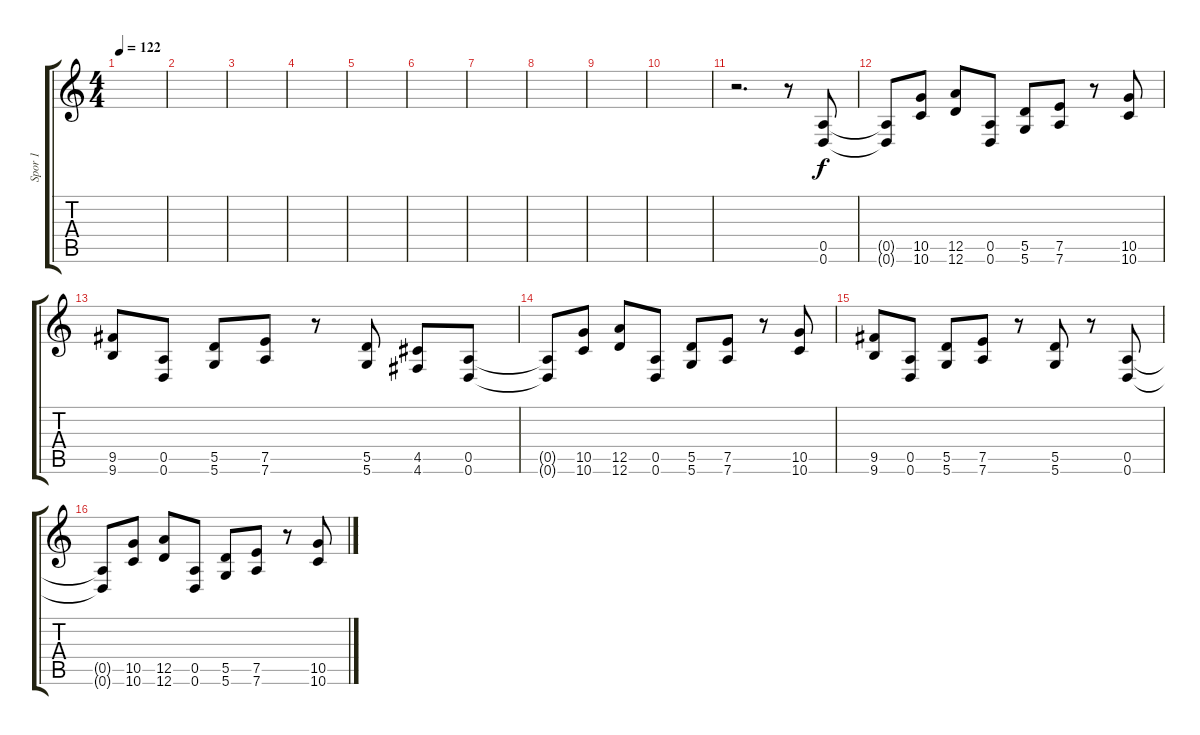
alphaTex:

\track ("Spor 1" "Spor 1") {instrument distortionguitar}
\staff {score tabs}
\tuning (E4 B3 G3 D3 A2 D2) {hide}
\ts (4 4)
\tempo 122
\clef g2
\ks c
|
|
|
|
|
|
|
|
|
|
r.2{d} r.8 (0.5 0.6).8 |
(0.5{t} 0.6{t}).8 (10.5 10.6).8 (12.5 12.6).8 (0.5 0.6).8 (5.5 5.6).8 (7.5 7.6).8 r.8 (10.5 10.6).8 |
(9.5 9.6).8 (0.5 0.6).8 (5.5 5.6).8 (7.5 7.6).8 r.8 (5.5 5.6).8 (4.5 4.6).8 (0.5 0.6).8 |
(0.5{t} 0.6{t}).8 (10.5 10.6).8 (12.5 12.6).8 (0.5 0.6).8 (5.5 5.6).8 (7.5 7.6).8 r.8 (10.5 10.6).8 |
(9.5 9.6).8 (0.5 0.6).8 (5.5 5.6).8 (7.5 7.6).8 r.8 (5.5 5.6).8 r.8 (0.5 0.6).8 |
(0.5{t} 0.6{t}).8 (10.5 10.6).8 (12.5 12.6).8 (0.5 0.6).8 (5.5 5.6).8 (7.5 7.6).8 r.8 (10.5 10.6).8
